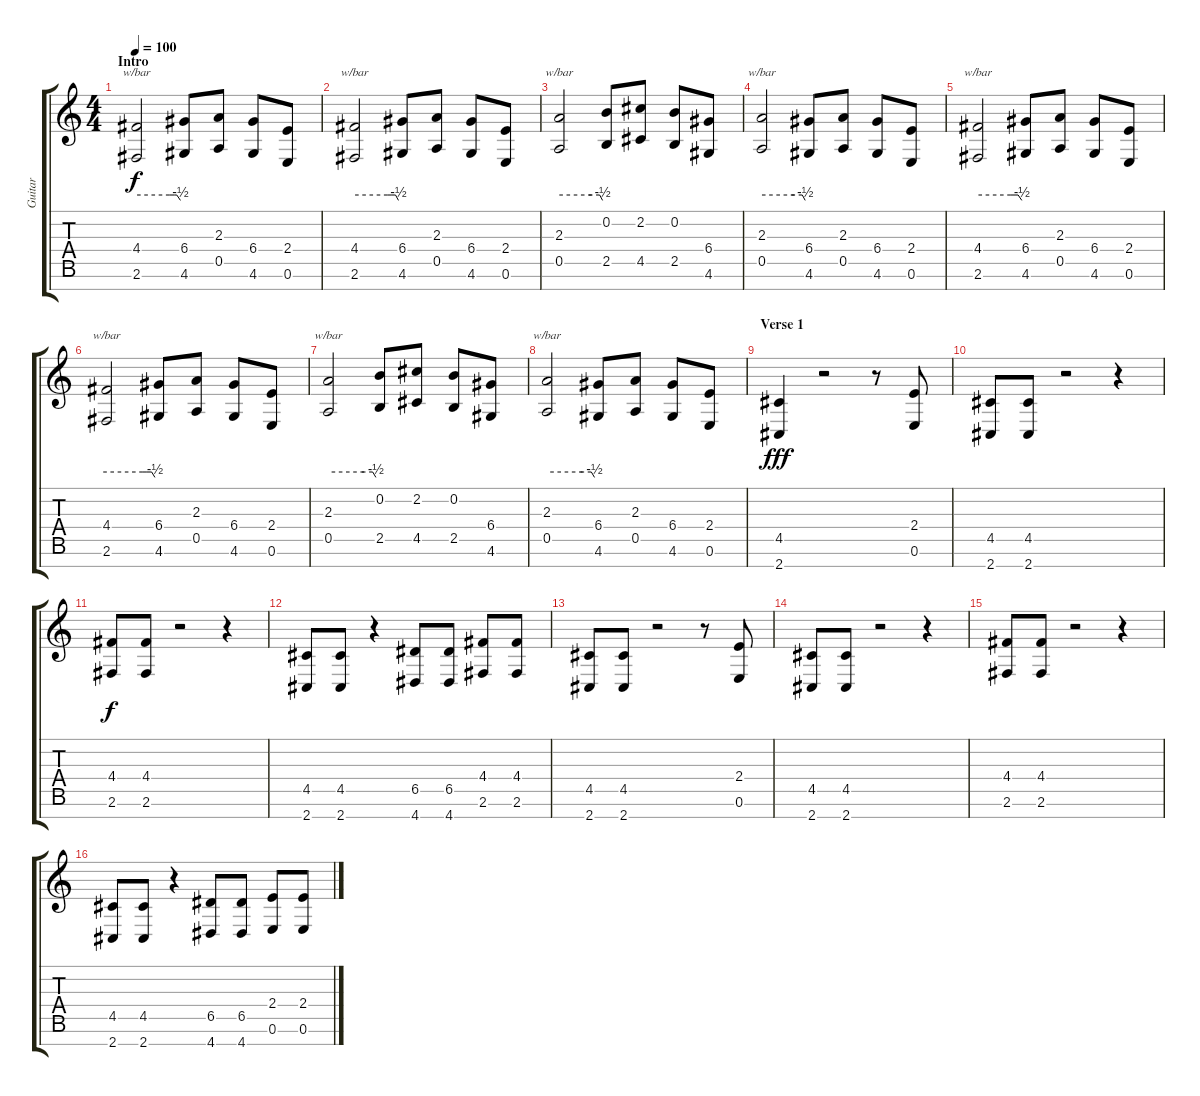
\track ("Guitar" "Guitar") {instrument distortionguitar}
\staff {score tabs}
\tuning (E4 B3 G3 D3 A2 E2 B1) {hide}
\ts (4 4)
\section ("" "Intro")
\tempo 100
\clef g2
\ks c
(4.4 2.6).2{tbe (custom default 0 0 45 0 52 0 55 0 60 -2) dy f instrument distortionguitar} (6.4 4.6).8 (2.3 0.5).8 (6.4 4.6).8 (2.4 0.6).8 |
(4.4 2.6).2{tbe (custom default 0 0 45 0 50 0 54 0 56 0 60 -2)} (6.4 4.6).8 (2.3 0.5).8 (6.4 4.6).8 (2.4 0.6).8 |
(2.3 0.5).2{tbe (custom default 0 0 45 0 56 0 60 -2)} (0.2 2.5).8 (2.2 4.5).8 (0.2 2.5).8 (6.4 4.6).8 |
(2.3 0.5).2{tbe (custom default 0 0 45 0 56 0 60 -2)} (6.4 4.6).8 (2.3 0.5).8 (6.4 4.6).8 (2.4 0.6).8 |
(4.4 2.6).2{tbe (custom default 0 0 45 0 52 0 55 0 60 -2)} (6.4 4.6).8 (2.3 0.5).8 (6.4 4.6).8 (2.4 0.6).8 |
(4.4 2.6).2{tbe (custom default 0 0 45 0 50 0 54 0 56 0 60 -2)} (6.4 4.6).8 (2.3 0.5).8 (6.4 4.6).8 (2.4 0.6).8 |
(2.3 0.5).2{tbe (custom default 0 0 45 0 56 0 60 -2)} (0.2 2.5).8 (2.2 4.5).8 (0.2 2.5).8 (6.4 4.6).8 |
(2.3 0.5).2{tbe (custom default 0 0 45 0 56 0 60 -2)} (6.4 4.6).8 (2.3 0.5).8 (6.4 4.6).8 (2.4 0.6).8 |
\section ("" "Verse 1")
(4.5 2.7).4{dy fff} r.2 r.8 (2.4 0.6).8 |
(4.5 2.7).8 (4.5 2.7).8 r.2 r.4 |
(4.4 2.6).8{dy f} (4.4 2.6).8 r.2 r.4 |
(4.5 2.7).8 (4.5 2.7).8 r.4 (6.5 4.7).8 (6.5 4.7).8 (4.4 2.6).8 (4.4 2.6).8 |
(4.5 2.7).8 (4.5 2.7).8 r.2 r.8 (2.4 0.6).8 |
(4.5 2.7).8 (4.5 2.7).8 r.2 r.4 |
(4.4 2.6).8 (4.4 2.6).8 r.2 r.4 |
(4.5 2.7).8 (4.5 2.7).8 r.4 (6.5 4.7).8 (6.5 4.7).8 (2.4 0.6).8 (2.4 0.6).8
